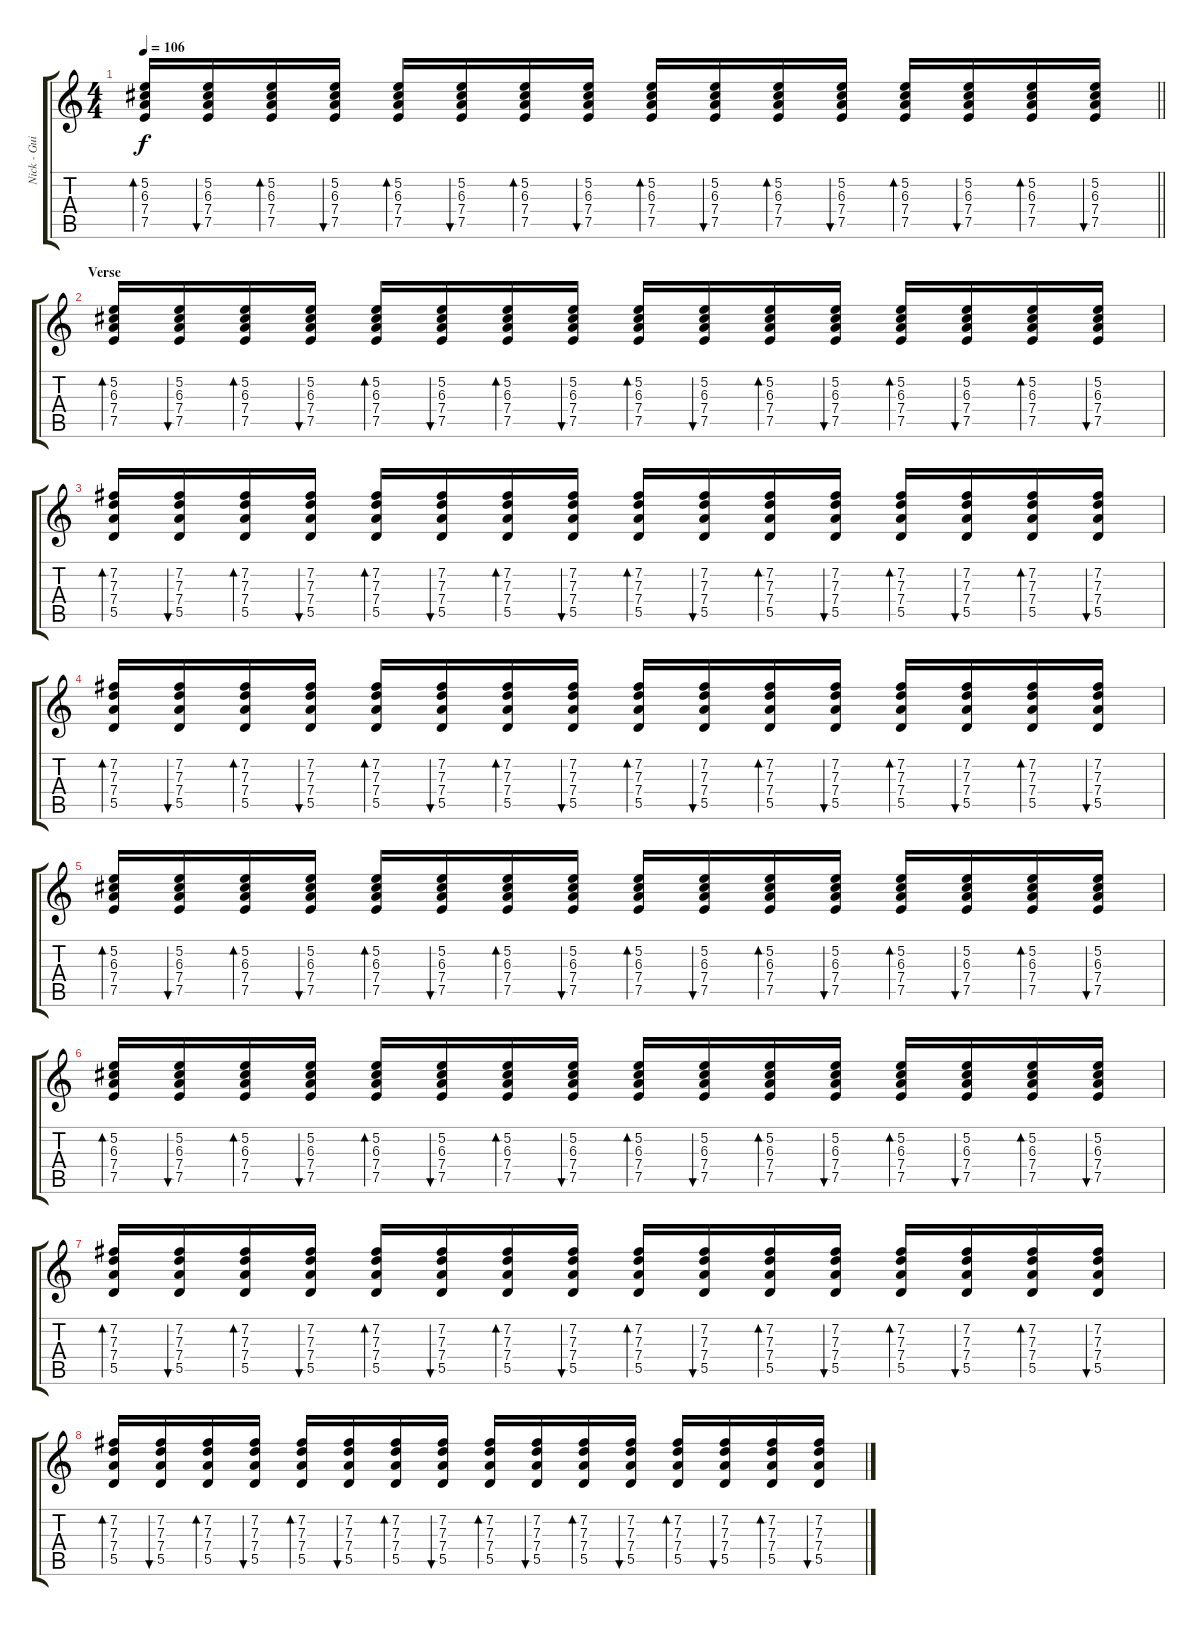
\track ("Nick - Guitar RSE" "Nick - Gui") {instrument electricguitarjazz}
\staff {score tabs}
\tuning (E4 B3 G3 D3 A2 E2) {hide}
\ts (4 4)
\tempo 106
\clef g2
\barLineRight lightlight
\ks c
(5.2 6.3 7.4 7.5).16{bd 60 dy f} (5.2 6.3 7.4 7.5).16{bu 60} (5.2 6.3 7.4 7.5).16{bd 60} (5.2 6.3 7.4 7.5).16{bu 60} (5.2 6.3 7.4 7.5).16{bd 60} (5.2 6.3 7.4 7.5).16{bu 60} (5.2 6.3 7.4 7.5).16{bd 60} (5.2 6.3 7.4 7.5).16{bu 60} (5.2 6.3 7.4 7.5).16{bd 60} (5.2 6.3 7.4 7.5).16{bu 60} (5.2 6.3 7.4 7.5).16{bd 60} (5.2 6.3 7.4 7.5).16{bu 60} (5.2 6.3 7.4 7.5).16{bd 60} (5.2 6.3 7.4 7.5).16{bu 60} (5.2 6.3 7.4 7.5).16{bd 60} (5.2 6.3 7.4 7.5).16{bu 60} |
\section ("" "Verse")
(5.2 6.3 7.4 7.5).16{bd 60} (5.2 6.3 7.4 7.5).16{bu 60} (5.2 6.3 7.4 7.5).16{bd 60} (5.2 6.3 7.4 7.5).16{bu 60} (5.2 6.3 7.4 7.5).16{bd 60} (5.2 6.3 7.4 7.5).16{bu 60} (5.2 6.3 7.4 7.5).16{bd 60} (5.2 6.3 7.4 7.5).16{bu 60} (5.2 6.3 7.4 7.5).16{bd 60} (5.2 6.3 7.4 7.5).16{bu 60} (5.2 6.3 7.4 7.5).16{bd 60} (5.2 6.3 7.4 7.5).16{bu 60} (5.2 6.3 7.4 7.5).16{bd 60} (5.2 6.3 7.4 7.5).16{bu 60} (5.2 6.3 7.4 7.5).16{bd 60} (5.2 6.3 7.4 7.5).16{bu 60} |
(7.2 7.3 7.4 5.5).16{bd 60} (7.2 7.3 7.4 5.5).16{bu 60} (7.2 7.3 7.4 5.5).16{bd 60} (7.2 7.3 7.4 5.5).16{bu 60} (7.2 7.3 7.4 5.5).16{bd 60} (7.2 7.3 7.4 5.5).16{bu 60} (7.2 7.3 7.4 5.5).16{bd 60} (7.2 7.3 7.4 5.5).16{bu 60} (7.2 7.3 7.4 5.5).16{bd 60} (7.2 7.3 7.4 5.5).16{bu 60} (7.2 7.3 7.4 5.5).16{bd 60} (7.2 7.3 7.4 5.5).16{bu 60} (7.2 7.3 7.4 5.5).16{bd 60} (7.2 7.3 7.4 5.5).16{bu 60} (7.2 7.3 7.4 5.5).16{bd 60} (7.2 7.3 7.4 5.5).16{bu 60} |
(7.2 7.3 7.4 5.5).16{bd 60} (7.2 7.3 7.4 5.5).16{bu 60} (7.2 7.3 7.4 5.5).16{bd 60} (7.2 7.3 7.4 5.5).16{bu 60} (7.2 7.3 7.4 5.5).16{bd 60} (7.2 7.3 7.4 5.5).16{bu 60} (7.2 7.3 7.4 5.5).16{bd 60} (7.2 7.3 7.4 5.5).16{bu 60} (7.2 7.3 7.4 5.5).16{bd 60} (7.2 7.3 7.4 5.5).16{bu 60} (7.2 7.3 7.4 5.5).16{bd 60} (7.2 7.3 7.4 5.5).16{bu 60} (7.2 7.3 7.4 5.5).16{bd 60} (7.2 7.3 7.4 5.5).16{bu 60} (7.2 7.3 7.4 5.5).16{bd 60} (7.2 7.3 7.4 5.5).16{bu 60} |
(5.2 6.3 7.4 7.5).16{bd 60} (5.2 6.3 7.4 7.5).16{bu 60} (5.2 6.3 7.4 7.5).16{bd 60} (5.2 6.3 7.4 7.5).16{bu 60} (5.2 6.3 7.4 7.5).16{bd 60} (5.2 6.3 7.4 7.5).16{bu 60} (5.2 6.3 7.4 7.5).16{bd 60} (5.2 6.3 7.4 7.5).16{bu 60} (5.2 6.3 7.4 7.5).16{bd 60} (5.2 6.3 7.4 7.5).16{bu 60} (5.2 6.3 7.4 7.5).16{bd 60} (5.2 6.3 7.4 7.5).16{bu 60} (5.2 6.3 7.4 7.5).16{bd 60} (5.2 6.3 7.4 7.5).16{bu 60} (5.2 6.3 7.4 7.5).16{bd 60} (5.2 6.3 7.4 7.5).16{bu 60} |
(5.2 6.3 7.4 7.5).16{bd 60} (5.2 6.3 7.4 7.5).16{bu 60} (5.2 6.3 7.4 7.5).16{bd 60} (5.2 6.3 7.4 7.5).16{bu 60} (5.2 6.3 7.4 7.5).16{bd 60} (5.2 6.3 7.4 7.5).16{bu 60} (5.2 6.3 7.4 7.5).16{bd 60} (5.2 6.3 7.4 7.5).16{bu 60} (5.2 6.3 7.4 7.5).16{bd 60} (5.2 6.3 7.4 7.5).16{bu 60} (5.2 6.3 7.4 7.5).16{bd 60} (5.2 6.3 7.4 7.5).16{bu 60} (5.2 6.3 7.4 7.5).16{bd 60} (5.2 6.3 7.4 7.5).16{bu 60} (5.2 6.3 7.4 7.5).16{bd 60} (5.2 6.3 7.4 7.5).16{bu 60} |
(7.2 7.3 7.4 5.5).16{bd 60} (7.2 7.3 7.4 5.5).16{bu 60} (7.2 7.3 7.4 5.5).16{bd 60} (7.2 7.3 7.4 5.5).16{bu 60} (7.2 7.3 7.4 5.5).16{bd 60} (7.2 7.3 7.4 5.5).16{bu 60} (7.2 7.3 7.4 5.5).16{bd 60} (7.2 7.3 7.4 5.5).16{bu 60} (7.2 7.3 7.4 5.5).16{bd 60} (7.2 7.3 7.4 5.5).16{bu 60} (7.2 7.3 7.4 5.5).16{bd 60} (7.2 7.3 7.4 5.5).16{bu 60} (7.2 7.3 7.4 5.5).16{bd 60} (7.2 7.3 7.4 5.5).16{bu 60} (7.2 7.3 7.4 5.5).16{bd 60} (7.2 7.3 7.4 5.5).16{bu 60} |
(7.2 7.3 7.4 5.5).16{bd 60} (7.2 7.3 7.4 5.5).16{bu 60} (7.2 7.3 7.4 5.5).16{bd 60} (7.2 7.3 7.4 5.5).16{bu 60} (7.2 7.3 7.4 5.5).16{bd 60} (7.2 7.3 7.4 5.5).16{bu 60} (7.2 7.3 7.4 5.5).16{bd 60} (7.2 7.3 7.4 5.5).16{bu 60} (7.2 7.3 7.4 5.5).16{bd 60} (7.2 7.3 7.4 5.5).16{bu 60} (7.2 7.3 7.4 5.5).16{bd 60} (7.2 7.3 7.4 5.5).16{bu 60} (7.2 7.3 7.4 5.5).16{bd 60} (7.2 7.3 7.4 5.5).16{bu 60} (7.2 7.3 7.4 5.5).16{bd 60} (7.2 7.3 7.4 5.5).16{bu 60}
